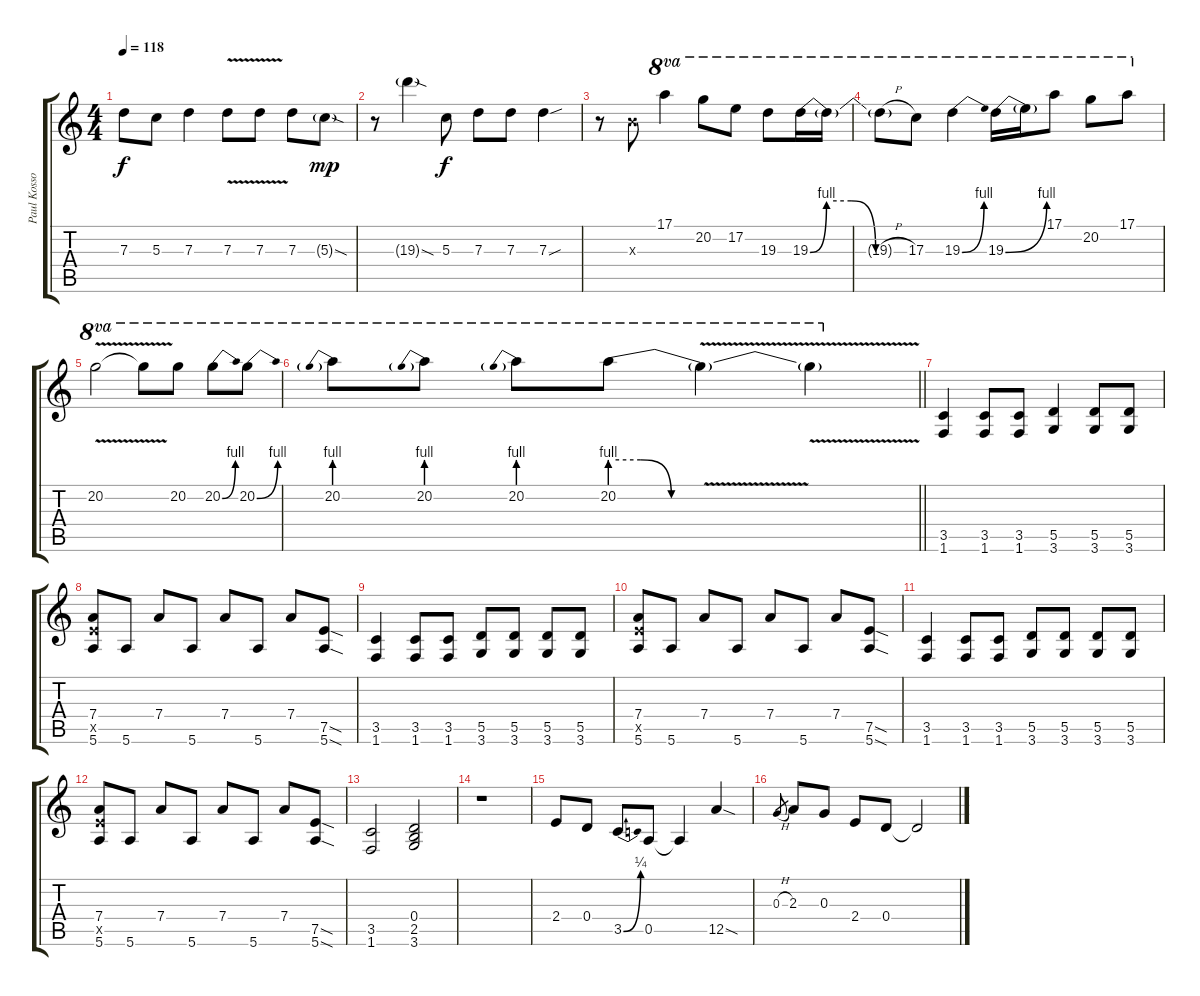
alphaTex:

\track ("Paul Kossoff - Gtr.1" "Paul Kosso") {instrument overdrivenguitar}
\staff {score tabs}
\tuning (E4 B3 G3 D3 A2 E2) {hide}
\ts (4 4)
\tempo 118
\clef g2
\ks c
7.3.8{dy f} 5.3.8 7.3.4 7.3{v}.8 7.3{v}.8 7.3.8 5.3{sod g}.8{dy mp} |
r.8 19.3{sod g}.4 5.3.8{dy f} 7.3.8 7.3.8 7.3{sou}.4 |
r.8 4.3{x}.8 17.1.4{ot 8va} 20.2.8{ot 8va} 17.2.8{ot 8va} 19.3.8{ot 8va} 19.3{be (custom 0 0 10 4 25 4 40 0 60 0)}.16{ot 8va} 19.3{t}.16{ot 8va} |
19.3{h t}.8{ot 8va} 17.3.8{ot 8va} 19.3{be (bend 0 0 60 4)}.4{ot 8va} 19.3{be (bend 0 0 60 4)}.16{ot 8va} 19.3{t}.16{ot 8va} 17.1.8{ot 8va} 20.2.8{ot 8va} 17.1.8{ot 8va} |
20.2{v}.2{ot 8va} 20.2{v t}.8{ot 8va} 20.2.8{ot 8va} 20.2{be (bend 0 0 60 4)}.8{ot 8va} 20.2{be (bend 0 0 60 4)}.8{ot 8va} |
\barLineRight lightlight
20.2{be (prebend 0 4 60 4)}.8{ot 8va} 20.2{be (prebend 0 4 60 4)}.8{ot 8va} 20.2{be (prebend 0 4 60 4)}.8{ot 8va} 20.2{be (custom 0 4 20 4 40 0 60 0)}.8{ot 8va} 20.2{v t}.4{ot 8va} 20.2{v t}.4{ot 8va} |
(3.5 1.6).4 (3.5 1.6).8 (3.5 1.6).8 (5.5 3.6).4 (5.5 3.6).8 (5.5 3.6).8 |
(7.4 7.5{x} 5.6).8 5.6.8 7.4.8 5.6.8 7.4.8 5.6.8 7.4.8 (7.5{sod} 5.6{sod}).8 |
(3.5 1.6).4 (3.5 1.6).8 (3.5 1.6).8 (5.5 3.6).8 (5.5 3.6).8 (5.5 3.6).8 (5.5 3.6).8 |
(7.4 7.5{x} 5.6).8 5.6.8 7.4.8 5.6.8 7.4.8 5.6.8 7.4.8 (7.5{sod} 5.6{sod}).8 |
(3.5 1.6).4 (3.5 1.6).8 (3.5 1.6).8 (5.5 3.6).8 (5.5 3.6).8 (5.5 3.6).8 (5.5 3.6).8 |
(7.4 7.5{x} 5.6).8 5.6.8 7.4.8 5.6.8 7.4.8 5.6.8 7.4.8 (7.5{sod} 5.6{sod}).8 |
(3.5 1.6).2 (0.4 2.5 3.6).2 |
r.1 |
2.4.8 0.4.8 3.5{be (bend 0 0 60 1)}.8 0.5.8 0.5{t}.4 12.5{sod}.4 |
0.3{h}.8{gr} 2.3.8 0.3.8 2.4.8 0.4.8 0.4{t}.2
